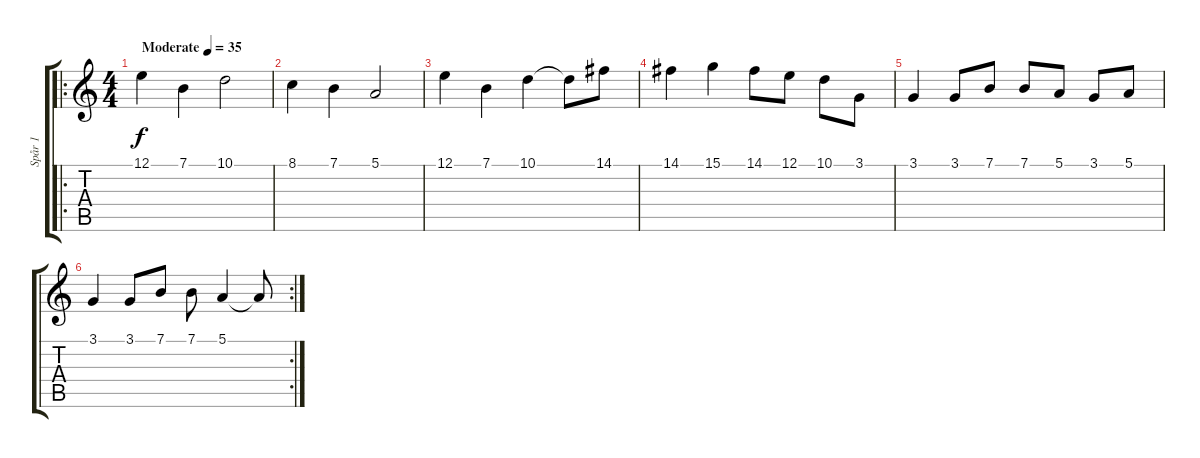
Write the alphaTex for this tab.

\track ("Spår 1" "Spår 1") {instrument stringensemble1}
\staff {score tabs}
\tuning (E4 B3 G3 D3 A2 E2) {hide}
\ro
\ts (4 4)
\tempo (35 "Moderate")
\clef g2
\ks c
12.1.4{dy f instrument stringensemble1} 7.1.4 10.1.2 |
8.1.4 7.1.4 5.1.2 |
12.1.4 7.1.4 10.1.4 10.1{t}.8 14.1.8 |
14.1.4 15.1.4 14.1.8 12.1.8 10.1.8 3.1.8 |
3.1.4 3.1.8 7.1.8 7.1.8 5.1.8 3.1.8 5.1.8 |
\rc 2
3.1.4 3.1.8 7.1.8 7.1.8 5.1.4 5.1{t}.8
